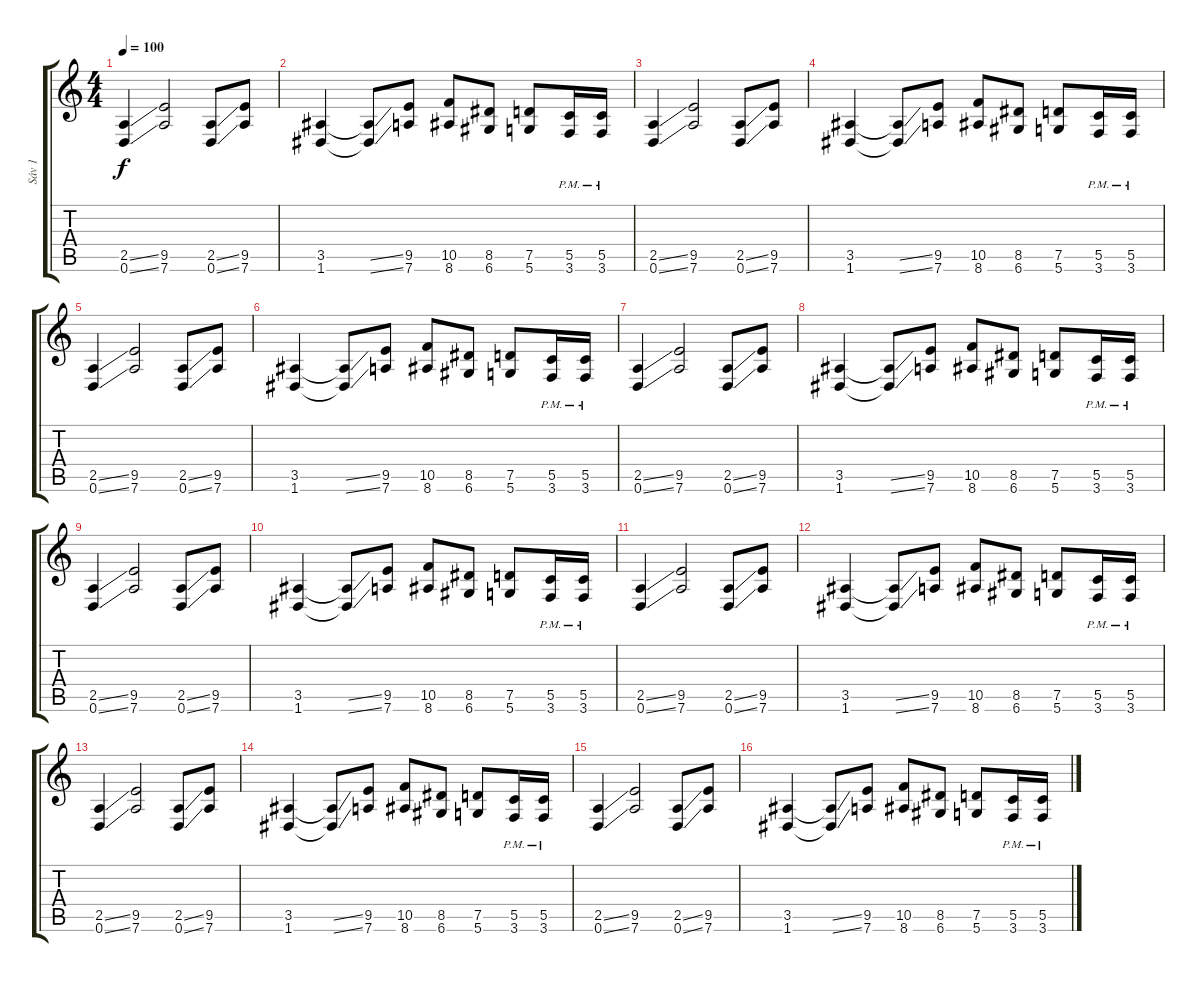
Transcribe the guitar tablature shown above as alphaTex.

\track ("Sáv 1" "Sáv 1") {instrument electricguitarclean}
\staff {score tabs}
\tuning (D4 A3 F3 C3 G2 D2) {hide}
\ts (4 4)
\tempo 100
\clef g2
\ks c
(2.5{ss} 0.6{ss}).4{dy f} (9.5 7.6).2 (2.5{ss} 0.6{ss}).8 (9.5 7.6).8 |
(3.5 1.6).4 (3.5{ss t} 1.6{ss t}).8 (9.5 7.6).8 (10.5 8.6).8 (8.5 6.6).8 (7.5 5.6).8 (5.5{pm} 3.6{pm}).16 (5.5{pm} 3.6{pm}).16 |
(2.5{ss} 0.6{ss}).4 (9.5 7.6).2 (2.5{ss} 0.6{ss}).8 (9.5 7.6).8 |
(3.5 1.6).4 (3.5{ss t} 1.6{ss t}).8 (9.5 7.6).8 (10.5 8.6).8 (8.5 6.6).8 (7.5 5.6).8 (5.5{pm} 3.6{pm}).16 (5.5{pm} 3.6{pm}).16 |
(2.5{ss} 0.6{ss}).4 (9.5 7.6).2 (2.5{ss} 0.6{ss}).8 (9.5 7.6).8 |
(3.5 1.6).4 (3.5{ss t} 1.6{ss t}).8 (9.5 7.6).8 (10.5 8.6).8 (8.5 6.6).8 (7.5 5.6).8 (5.5{pm} 3.6{pm}).16 (5.5{pm} 3.6{pm}).16 |
(2.5{ss} 0.6{ss}).4 (9.5 7.6).2 (2.5{ss} 0.6{ss}).8 (9.5 7.6).8 |
(3.5 1.6).4 (3.5{ss t} 1.6{ss t}).8 (9.5 7.6).8 (10.5 8.6).8 (8.5 6.6).8 (7.5 5.6).8 (5.5{pm} 3.6{pm}).16 (5.5{pm} 3.6{pm}).16 |
(2.5{ss} 0.6{ss}).4 (9.5 7.6).2 (2.5{ss} 0.6{ss}).8 (9.5 7.6).8 |
(3.5 1.6).4 (3.5{ss t} 1.6{ss t}).8 (9.5 7.6).8 (10.5 8.6).8 (8.5 6.6).8 (7.5 5.6).8 (5.5{pm} 3.6{pm}).16 (5.5{pm} 3.6{pm}).16 |
(2.5{ss} 0.6{ss}).4 (9.5 7.6).2 (2.5{ss} 0.6{ss}).8 (9.5 7.6).8 |
(3.5 1.6).4 (3.5{ss t} 1.6{ss t}).8 (9.5 7.6).8 (10.5 8.6).8 (8.5 6.6).8 (7.5 5.6).8 (5.5{pm} 3.6{pm}).16 (5.5{pm} 3.6{pm}).16 |
(2.5{ss} 0.6{ss}).4 (9.5 7.6).2 (2.5{ss} 0.6{ss}).8 (9.5 7.6).8 |
(3.5 1.6).4 (3.5{ss t} 1.6{ss t}).8 (9.5 7.6).8 (10.5 8.6).8 (8.5 6.6).8 (7.5 5.6).8 (5.5{pm} 3.6{pm}).16 (5.5{pm} 3.6{pm}).16 |
(2.5{ss} 0.6{ss}).4 (9.5 7.6).2 (2.5{ss} 0.6{ss}).8 (9.5 7.6).8 |
(3.5 1.6).4 (3.5{ss t} 1.6{ss t}).8 (9.5 7.6).8 (10.5 8.6).8 (8.5 6.6).8 (7.5 5.6).8 (5.5{pm} 3.6{pm}).16 (5.5{pm} 3.6{pm}).16
